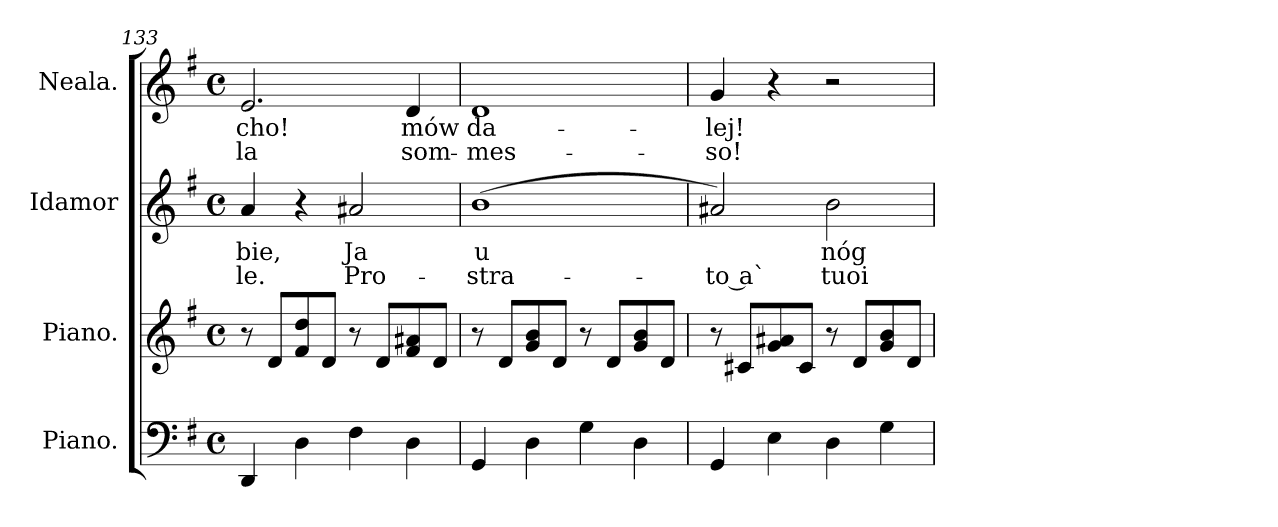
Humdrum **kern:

**kern	**kern	**kern	**text	**text	**kern	**text	**text
*part4	*part3	*part2	*part2	*part2	*part1	*part1	*part1
*staff4	*staff3	*staff2	*staff2	*staff2	*staff1	*staff1	*staff1
*I"Piano.	*I"Piano.	*I"Idamor	*	*	*I"Neala.	*	*
*	*	*I'I.	*	*	*I'N.	*	*
*clefF4	*clefG2	*clefG2	*	*	*clefG2	*	*
*k[f#]	*k[f#]	*k[f#]	*	*	*k[f#]	*	*
*M4/4	*M4/4	*M4/4	*	*	*M4/4	*	*
*met(c)	*met(c)	*met(c)	*	*	*met(c)	*	*
=133	=133	=133	=133	=133	=133	=133	=133
4DD/	8r	4a/	-bie,	-le.	2.e/	-cho!	-la
.	8d/L	.	.	.	.	.	.
4D\	8f#/ 8dd/	4r	.	.	.	.	.
.	8d/J	.	.	.	.	.	.
4F#\	8r	2a#X/	Ja	Pro-	.	.	.
.	8d/L	.	.	.	.	.	.
4D\	8f#/ 8a#X/	.	.	.	4d/	mów	som-
.	8d/J	.	.	.	.	.	.
=134	=134	=134	=134	=134	=134	=134	=134
4GG/	8r	(<1b	u	-stra-	1d	da-	-mes-
.	8d/L	.	.	.	.	.	.
4D\	8g/ 8b/	.	.	.	.	.	.
.	8d/J	.	.	.	.	.	.
4G\	8r	.	.	.	.	.	.
.	8d/L	.	.	.	.	.	.
4D\	8g/ 8b/	.	.	.	.	.	.
.	8d/J	.	.	.	.	.	.
=135	=135	=135	=135	=135	=135	=135	=135
4GG/	8r	2a#X/)	.	to a`	4g/	-lej!	-so!
.	8c#X/L	.	.	.	.	.	.
4E\	8g/ 8a#X/	.	.	.	4r	.	.
.	8c#/J	.	.	.	.	.	.
4D\	8r	2b\	nóg	tuoi	2r	.	.
.	8d/L	.	.	.	.	.	.
4G\	8g/ 8b/	.	.	.	.	.	.
.	8d/J	.	.	.	.	.	.
=	=	=	=	=	=	=	=
*-	*-	*-	*-	*-	*-	*-	*-
